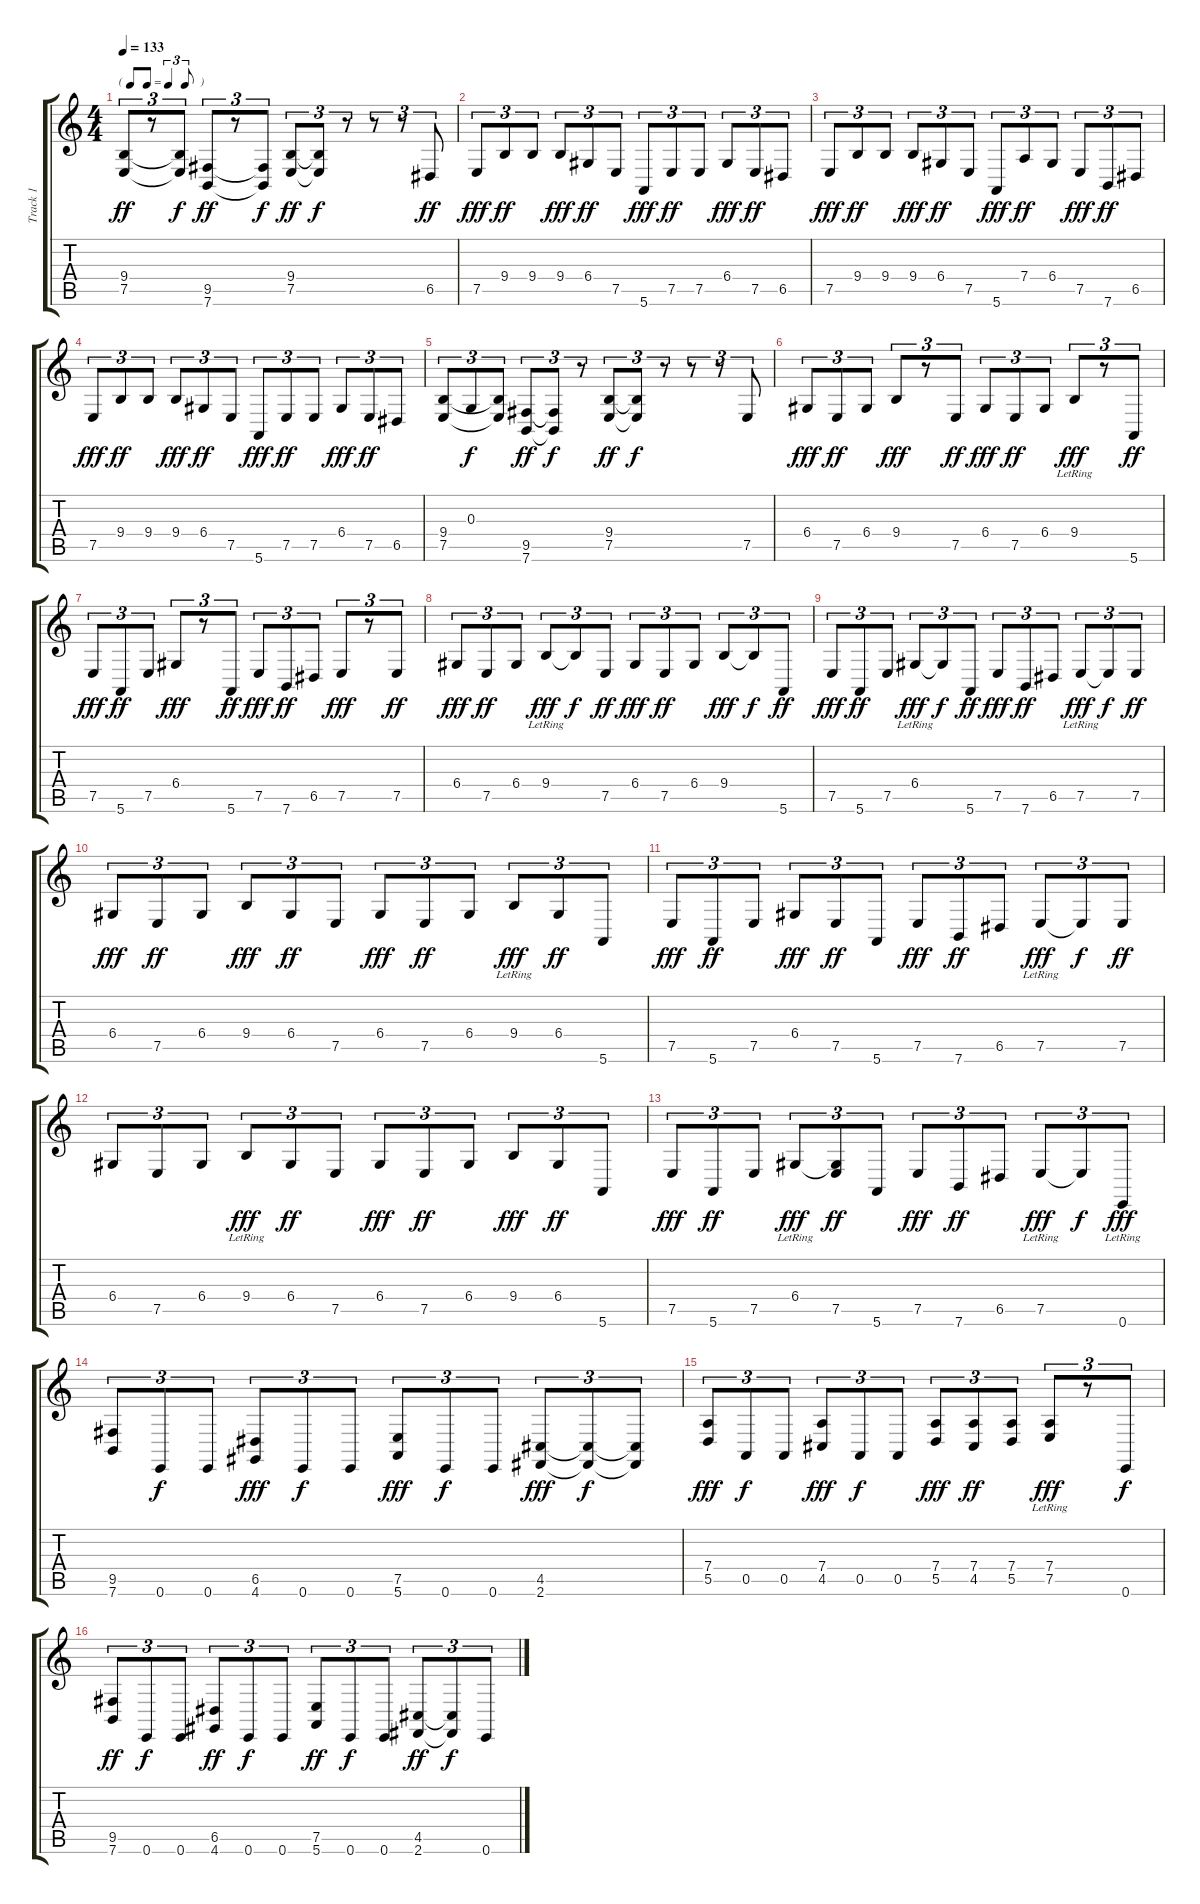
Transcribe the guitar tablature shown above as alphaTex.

\track ("Track 1" "Track 1") {instrument brightacousticpiano}
\staff {score tabs}
\tuning (E4 B3 G3 D3 A2 E2) {hide}
\ts (4 4)
\tf triplet8th
\tempo 133
\clef g2
\ks c
(9.4 7.5).8{tu (3 2) dy ff} r.8{tu (3 2)} (9.4{t} 7.5{t}).8{tu (3 2) dy f} (9.5 7.6).8{tu (3 2) dy ff} r.8{tu (3 2)} (9.5{t} 7.6{t}).8{tu (3 2) dy f} (9.4 7.5).8{tu (3 2) dy ff} (9.4{t} 7.5{t}).8{tu (3 2) dy f} r.8{tu (3 2)} r.8{tu (3 2)} r.8{tu (3 2)} 6.5.8{tu (3 2) dy ff} |
7.5.8{tu (3 2) dy fff} 9.4.8{tu (3 2) dy ff} 9.4.8{tu (3 2)} 9.4.8{tu (3 2) dy fff} 6.4.8{tu (3 2) dy ff} 7.5.8{tu (3 2)} 5.6.8{tu (3 2) dy fff} 7.5.8{tu (3 2) dy ff} 7.5.8{tu (3 2)} 6.4.8{tu (3 2) dy fff} 7.5.8{tu (3 2) dy ff} 6.5.8{tu (3 2)} |
7.5.8{tu (3 2) dy fff} 9.4.8{tu (3 2) dy ff} 9.4.8{tu (3 2)} 9.4.8{tu (3 2) dy fff} 6.4.8{tu (3 2) dy ff} 7.5.8{tu (3 2)} 5.6.8{tu (3 2) dy fff} 7.4.8{tu (3 2) dy ff} 6.4.8{tu (3 2)} 7.5.8{tu (3 2) dy fff} 7.6.8{tu (3 2) dy ff} 6.5.8{tu (3 2)} |
7.5.8{tu (3 2) dy fff} 9.4.8{tu (3 2) dy ff} 9.4.8{tu (3 2)} 9.4.8{tu (3 2) dy fff} 6.4.8{tu (3 2) dy ff} 7.5.8{tu (3 2)} 5.6.8{tu (3 2) dy fff} 7.5.8{tu (3 2) dy ff} 7.5.8{tu (3 2)} 6.4.8{tu (3 2) dy fff} 7.5.8{tu (3 2) dy ff} 6.5.8{tu (3 2)} |
(9.4 7.5).8{tu (3 2)} 0.3.8{tu (3 2) dy f} (9.4{t} 7.5{t}).8{tu (3 2)} (9.5 7.6).8{tu (3 2) dy ff} (9.5{t} 7.6{t}).8{tu (3 2) dy f} r.8{tu (3 2)} (9.4 7.5).8{tu (3 2) dy ff} (9.4{t} 7.5{t}).8{tu (3 2) dy f} r.8{tu (3 2)} r.8{tu (3 2)} r.8{tu (3 2)} 7.5.8{tu (3 2)} |
6.4.8{tu (3 2) dy fff} 7.5.8{tu (3 2) dy ff} 6.4.8{tu (3 2)} 9.4.8{tu (3 2) dy fff} r.8{tu (3 2)} 7.5.8{tu (3 2) dy ff} 6.4.8{tu (3 2) dy fff} 7.5.8{tu (3 2) dy ff} 6.4.8{tu (3 2)} 9.4{lr}.8{tu (3 2) dy fff} r.8{tu (3 2)} 5.6.8{tu (3 2) dy ff} |
7.5.8{tu (3 2) dy fff} 5.6.8{tu (3 2) dy ff} 7.5.8{tu (3 2)} 6.4.8{tu (3 2) dy fff} r.8{tu (3 2)} 5.6.8{tu (3 2) dy ff} 7.5.8{tu (3 2) dy fff} 7.6.8{tu (3 2) dy ff} 6.5.8{tu (3 2)} 7.5.8{tu (3 2) dy fff} r.8{tu (3 2)} 7.5.8{tu (3 2) dy ff} |
6.4.8{tu (3 2) dy fff} 7.5.8{tu (3 2) dy ff} 6.4.8{tu (3 2)} 9.4{lr}.8{tu (3 2) dy fff} 9.4{t}.8{tu (3 2) dy f} 7.5.8{tu (3 2) dy ff} 6.4.8{tu (3 2) dy fff} 7.5.8{tu (3 2) dy ff} 6.4.8{tu (3 2)} 9.4.8{tu (3 2) dy fff} 9.4{t}.8{tu (3 2) dy f} 5.6.8{tu (3 2) dy ff} |
7.5.8{tu (3 2) dy fff} 5.6.8{tu (3 2) dy ff} 7.5.8{tu (3 2)} 6.4{lr}.8{tu (3 2) dy fff} 6.4{t}.8{tu (3 2) dy f} 5.6.8{tu (3 2) dy ff} 7.5.8{tu (3 2) dy fff} 7.6.8{tu (3 2) dy ff} 6.5.8{tu (3 2)} 7.5{lr}.8{tu (3 2) dy fff} 7.5{t}.8{tu (3 2) dy f} 7.5.8{tu (3 2) dy ff} |
6.4.8{tu (3 2) dy fff} 7.5.8{tu (3 2) dy ff} 6.4.8{tu (3 2)} 9.4.8{tu (3 2) dy fff} 6.4.8{tu (3 2) dy ff} 7.5.8{tu (3 2)} 6.4.8{tu (3 2) dy fff} 7.5.8{tu (3 2) dy ff} 6.4.8{tu (3 2)} 9.4{lr}.8{tu (3 2) dy fff} 6.4.8{tu (3 2) dy ff} 5.6.8{tu (3 2)} |
7.5.8{tu (3 2) dy fff} 5.6.8{tu (3 2) dy ff} 7.5.8{tu (3 2)} 6.4.8{tu (3 2) dy fff} 7.5.8{tu (3 2) dy ff} 5.6.8{tu (3 2)} 7.5.8{tu (3 2) dy fff} 7.6.8{tu (3 2) dy ff} 6.5.8{tu (3 2)} 7.5{lr}.8{tu (3 2) dy fff} 7.5{t}.8{tu (3 2) dy f} 7.5.8{tu (3 2) dy ff} |
6.4.8{tu (3 2)} 7.5.8{tu (3 2)} 6.4.8{tu (3 2)} 9.4{lr}.8{tu (3 2) dy fff} 6.4.8{tu (3 2) dy ff} 7.5.8{tu (3 2)} 6.4.8{tu (3 2) dy fff} 7.5.8{tu (3 2) dy ff} 6.4.8{tu (3 2)} 9.4.8{tu (3 2) dy fff} 6.4.8{tu (3 2) dy ff} 5.6.8{tu (3 2)} |
7.5.8{tu (3 2) dy fff} 5.6.8{tu (3 2) dy ff} 7.5.8{tu (3 2)} 6.4{lr}.8{tu (3 2) dy fff} (6.4{t} 7.5).8{tu (3 2) dy ff} 5.6.8{tu (3 2)} 7.5.8{tu (3 2) dy fff} 7.6.8{tu (3 2) dy ff} 6.5.8{tu (3 2)} 7.5{lr}.8{tu (3 2) dy fff} 7.5{t}.8{tu (3 2) dy f} 0.6{lr}.8{tu (3 2) dy fff} |
(9.5 7.6).8{tu (3 2)} 0.6.8{tu (3 2) dy f} 0.6.8{tu (3 2)} (6.5 4.6).8{tu (3 2) dy fff} 0.6.8{tu (3 2) dy f} 0.6.8{tu (3 2)} (7.5 5.6).8{tu (3 2) dy fff} 0.6.8{tu (3 2) dy f} 0.6.8{tu (3 2)} (4.5 2.6).8{tu (3 2) dy fff} (4.5{t} 2.6{t}).8{tu (3 2) dy f} (4.5{t} 2.6{t}).8{tu (3 2)} |
(7.4 5.5).8{tu (3 2) dy fff} 0.5.8{tu (3 2) dy f} 0.5.8{tu (3 2)} (7.4 4.5).8{tu (3 2) dy fff} 0.5.8{tu (3 2) dy f} 0.5.8{tu (3 2)} (7.4 5.5).8{tu (3 2) dy fff} (7.4 4.5).8{tu (3 2) dy ff} (7.4 5.5).8{tu (3 2)} (7.4{lr} 7.5{lr}).8{tu (3 2) dy fff} r.8{tu (3 2)} 0.6.8{tu (3 2) dy f} |
(9.5 7.6).8{tu (3 2) dy ff} 0.6.8{tu (3 2) dy f} 0.6.8{tu (3 2)} (6.5 4.6).8{tu (3 2) dy ff} 0.6.8{tu (3 2) dy f} 0.6.8{tu (3 2)} (7.5 5.6).8{tu (3 2) dy ff} 0.6.8{tu (3 2) dy f} 0.6.8{tu (3 2)} (4.5 2.6).8{tu (3 2) dy ff} (4.5{t} 2.6{t}).8{tu (3 2) dy f} 0.6.8{tu (3 2)}
